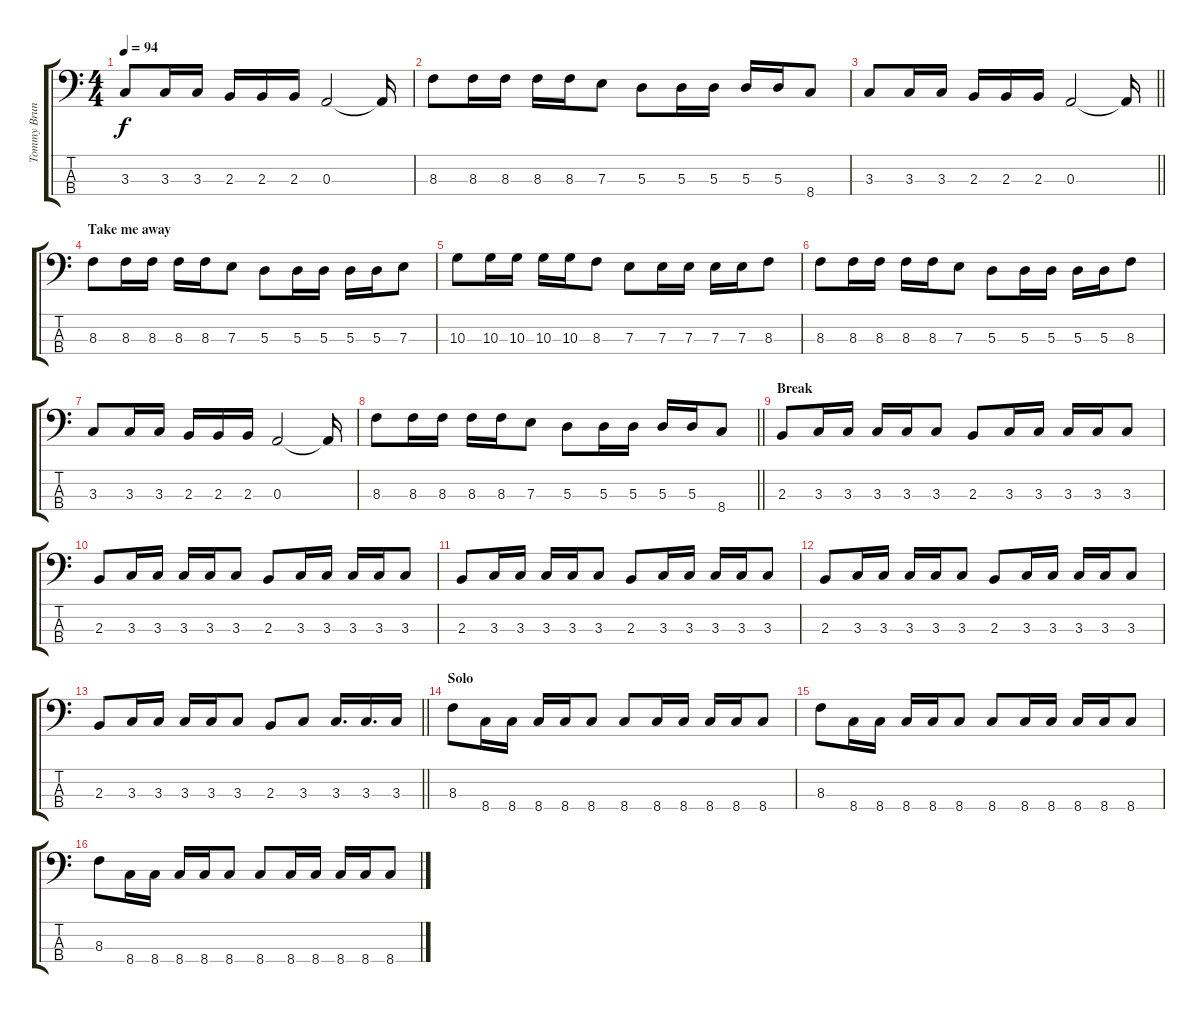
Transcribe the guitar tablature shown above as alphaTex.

\track ("Tommy Brunette" "Tommy Brun") {instrument electricbasspick}
\staff {score tabs}
\tuning (G2 D2 A1 E1) {hide}
\ts (4 4)
\tempo 94
\clef f4
\ks c
3.3.8{dy f} 3.3.16 3.3.16 2.3.16 2.3.16 2.3.16 0.3.2 0.3{t}.16 |
8.3.8 8.3.16 8.3.16 8.3.16 8.3.16 7.3.8 5.3.8 5.3.16 5.3.16 5.3.16 5.3.16 8.4.8 |
\barLineRight lightlight
3.3.8 3.3.16 3.3.16 2.3.16 2.3.16 2.3.16 0.3.2 0.3{t}.16 |
\section ("" "Take me away")
8.3.8 8.3.16 8.3.16 8.3.16 8.3.16 7.3.8 5.3.8 5.3.16 5.3.16 5.3.16 5.3.16 7.3.8 |
10.3.8 10.3.16 10.3.16 10.3.16 10.3.16 8.3.8 7.3.8 7.3.16 7.3.16 7.3.16 7.3.16 8.3.8 |
8.3.8 8.3.16 8.3.16 8.3.16 8.3.16 7.3.8 5.3.8 5.3.16 5.3.16 5.3.16 5.3.16 8.3.8 |
3.3.8 3.3.16 3.3.16 2.3.16 2.3.16 2.3.16 0.3.2 0.3{t}.16 |
\barLineRight lightlight
8.3.8 8.3.16 8.3.16 8.3.16 8.3.16 7.3.8 5.3.8 5.3.16 5.3.16 5.3.16 5.3.16 8.4.8 |
\section ("" "Break")
2.3.8 3.3.16 3.3.16 3.3.16 3.3.16 3.3.8 2.3.8 3.3.16 3.3.16 3.3.16 3.3.16 3.3.8 |
2.3.8 3.3.16 3.3.16 3.3.16 3.3.16 3.3.8 2.3.8 3.3.16 3.3.16 3.3.16 3.3.16 3.3.8 |
2.3.8 3.3.16 3.3.16 3.3.16 3.3.16 3.3.8 2.3.8 3.3.16 3.3.16 3.3.16 3.3.16 3.3.8 |
2.3.8 3.3.16 3.3.16 3.3.16 3.3.16 3.3.8 2.3.8 3.3.16 3.3.16 3.3.16 3.3.16 3.3.8 |
\barLineRight lightlight
2.3.8 3.3.16 3.3.16 3.3.16 3.3.16 3.3.8 2.3.8 3.3.8 3.3.16{d} 3.3.16{d} 3.3.16 |
\section ("" "Solo")
8.3.8 8.4.16 8.4.16 8.4.16 8.4.16 8.4.8 8.4.8 8.4.16 8.4.16 8.4.16 8.4.16 8.4.8 |
8.3.8 8.4.16 8.4.16 8.4.16 8.4.16 8.4.8 8.4.8 8.4.16 8.4.16 8.4.16 8.4.16 8.4.8 |
8.3.8 8.4.16 8.4.16 8.4.16 8.4.16 8.4.8 8.4.8 8.4.16 8.4.16 8.4.16 8.4.16 8.4.8
